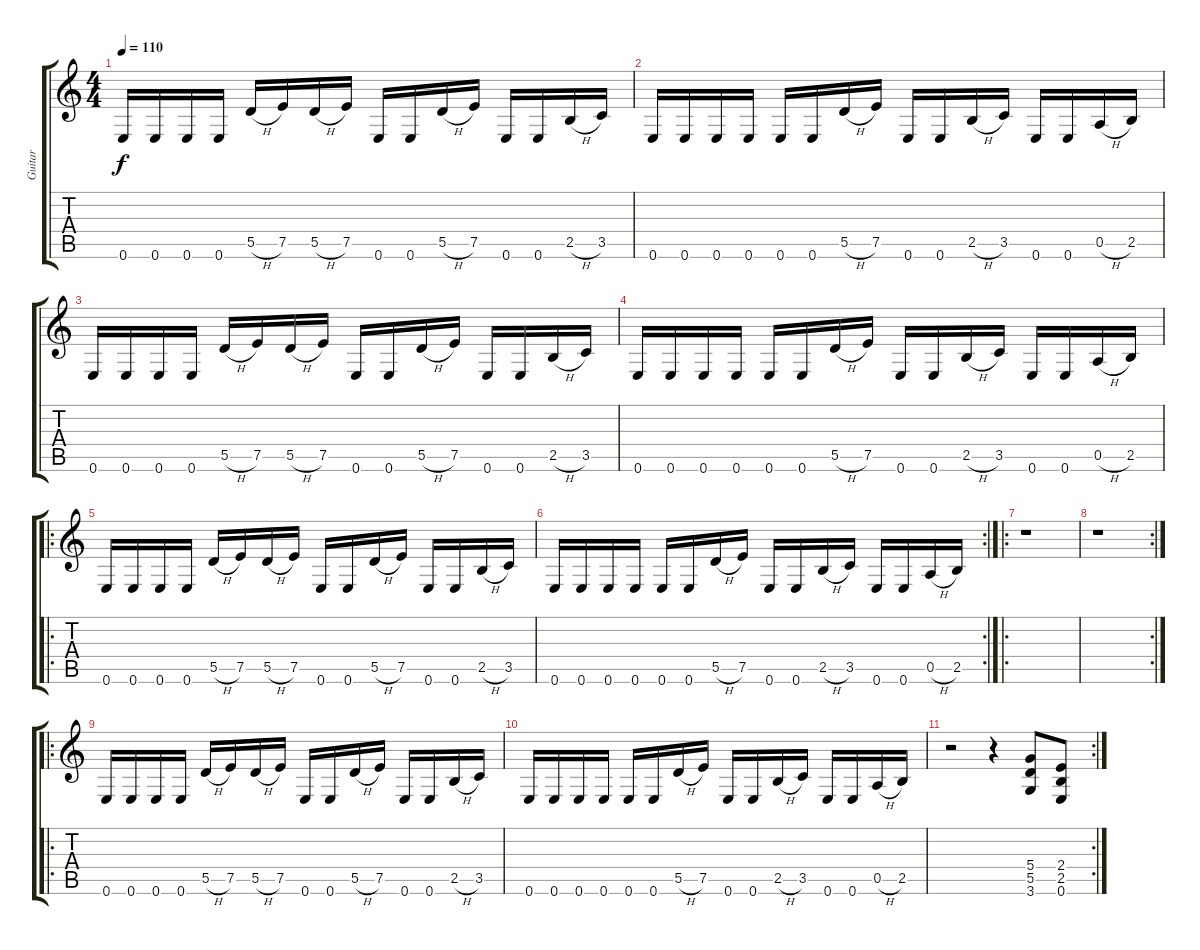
\track ("Guitar" "Guitar") {instrument distortionguitar}
\staff {score tabs}
\tuning (E4 B3 G3 D3 A2 E2) {hide}
\ts (4 4)
\tempo 110
\clef g2
\ks c
0.6.16{dy f instrument distortionguitar} 0.6.16 0.6.16 0.6.16 5.5{h}.16 7.5.16 5.5{h}.16 7.5.16 0.6.16 0.6.16 5.5{h}.16 7.5.16 0.6.16 0.6.16 2.5{h}.16 3.5.16 |
0.6.16 0.6.16 0.6.16 0.6.16 0.6.16 0.6.16 5.5{h}.16 7.5.16 0.6.16 0.6.16 2.5{h}.16 3.5.16 0.6.16 0.6.16 0.5{h}.16 2.5.16 |
0.6.16 0.6.16 0.6.16 0.6.16 5.5{h}.16 7.5.16 5.5{h}.16 7.5.16 0.6.16 0.6.16 5.5{h}.16 7.5.16 0.6.16 0.6.16 2.5{h}.16 3.5.16 |
0.6.16 0.6.16 0.6.16 0.6.16 0.6.16 0.6.16 5.5{h}.16 7.5.16 0.6.16 0.6.16 2.5{h}.16 3.5.16 0.6.16 0.6.16 0.5{h}.16 2.5.16 |
\ro
0.6.16 0.6.16 0.6.16 0.6.16 5.5{h}.16 7.5.16 5.5{h}.16 7.5.16 0.6.16 0.6.16 5.5{h}.16 7.5.16 0.6.16 0.6.16 2.5{h}.16 3.5.16 |
\rc 2
0.6.16 0.6.16 0.6.16 0.6.16 0.6.16 0.6.16 5.5{h}.16 7.5.16 0.6.16 0.6.16 2.5{h}.16 3.5.16 0.6.16 0.6.16 0.5{h}.16 2.5.16 |
\ro
r.1 |
\rc 2
r.1 |
\ro
0.6.16 0.6.16 0.6.16 0.6.16 5.5{h}.16 7.5.16 5.5{h}.16 7.5.16 0.6.16 0.6.16 5.5{h}.16 7.5.16 0.6.16 0.6.16 2.5{h}.16 3.5.16 |
0.6.16 0.6.16 0.6.16 0.6.16 0.6.16 0.6.16 5.5{h}.16 7.5.16 0.6.16 0.6.16 2.5{h}.16 3.5.16 0.6.16 0.6.16 0.5{h}.16 2.5.16 |
\rc 2
r.2 r.4 (5.4 5.5 3.6).8 (2.4 2.5 0.6).8
